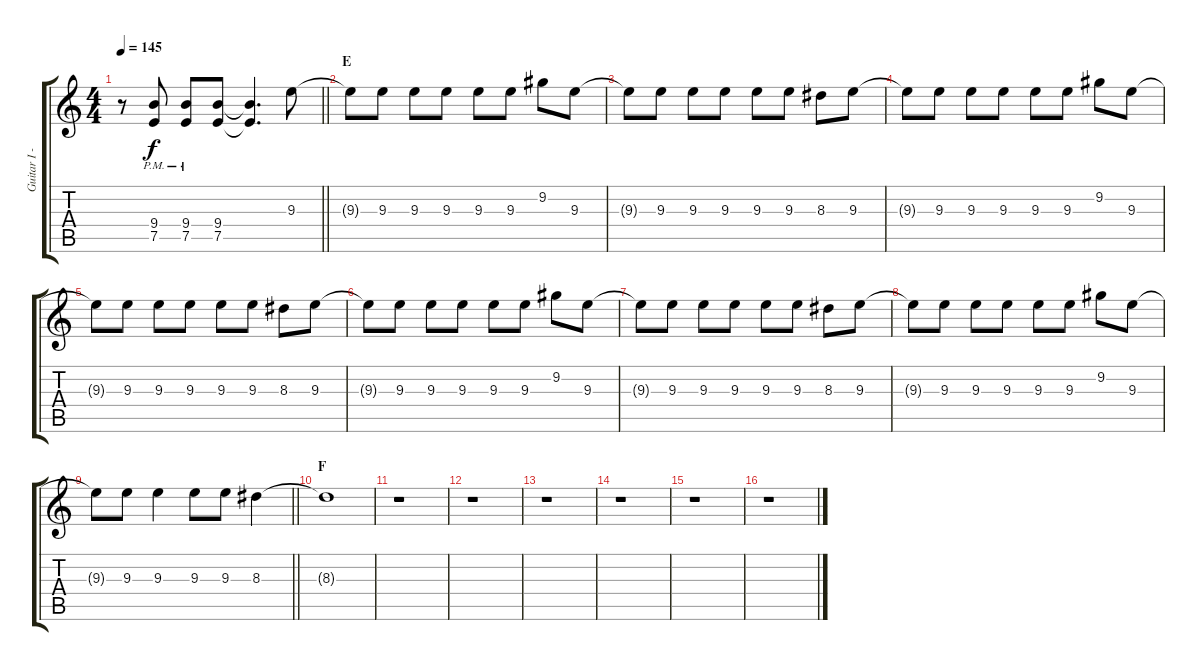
\track ("Guitar I - Gotoh" "Guitar I -") {instrument distortionguitar}
\staff {score tabs}
\tuning (E4 B3 G3 D3 A2 E2) {hide}
\ts (4 4)
\tempo 145
\clef g2
\barLineRight lightlight
\ks c
r.8{dy f} (9.4{pm} 7.5{pm}).8 (9.4{pm} 7.5{pm}).8 (9.4 7.5).8 (9.4{t} 7.5{t}).4{d} 9.3.8 |
\section ("" "E")
9.3{t}.8 9.3.8 9.3.8 9.3.8 9.3.8 9.3.8 9.2.8 9.3.8 |
9.3{t}.8 9.3.8 9.3.8 9.3.8 9.3.8 9.3.8 8.3.8 9.3.8 |
9.3{t}.8 9.3.8 9.3.8 9.3.8 9.3.8 9.3.8 9.2.8 9.3.8 |
9.3{t}.8 9.3.8 9.3.8 9.3.8 9.3.8 9.3.8 8.3.8 9.3.8 |
9.3{t}.8 9.3.8 9.3.8 9.3.8 9.3.8 9.3.8 9.2.8 9.3.8 |
9.3{t}.8 9.3.8 9.3.8 9.3.8 9.3.8 9.3.8 8.3.8 9.3.8 |
9.3{t}.8 9.3.8 9.3.8 9.3.8 9.3.8 9.3.8 9.2.8 9.3.8 |
\barLineRight lightlight
9.3{t}.8 9.3.8 9.3.4 9.3.8 9.3.8 8.3.4 |
\section ("" "F")
8.3{t}.1 |
r.1 |
r.1 |
r.1 |
r.1 |
r.1 |
r.1
